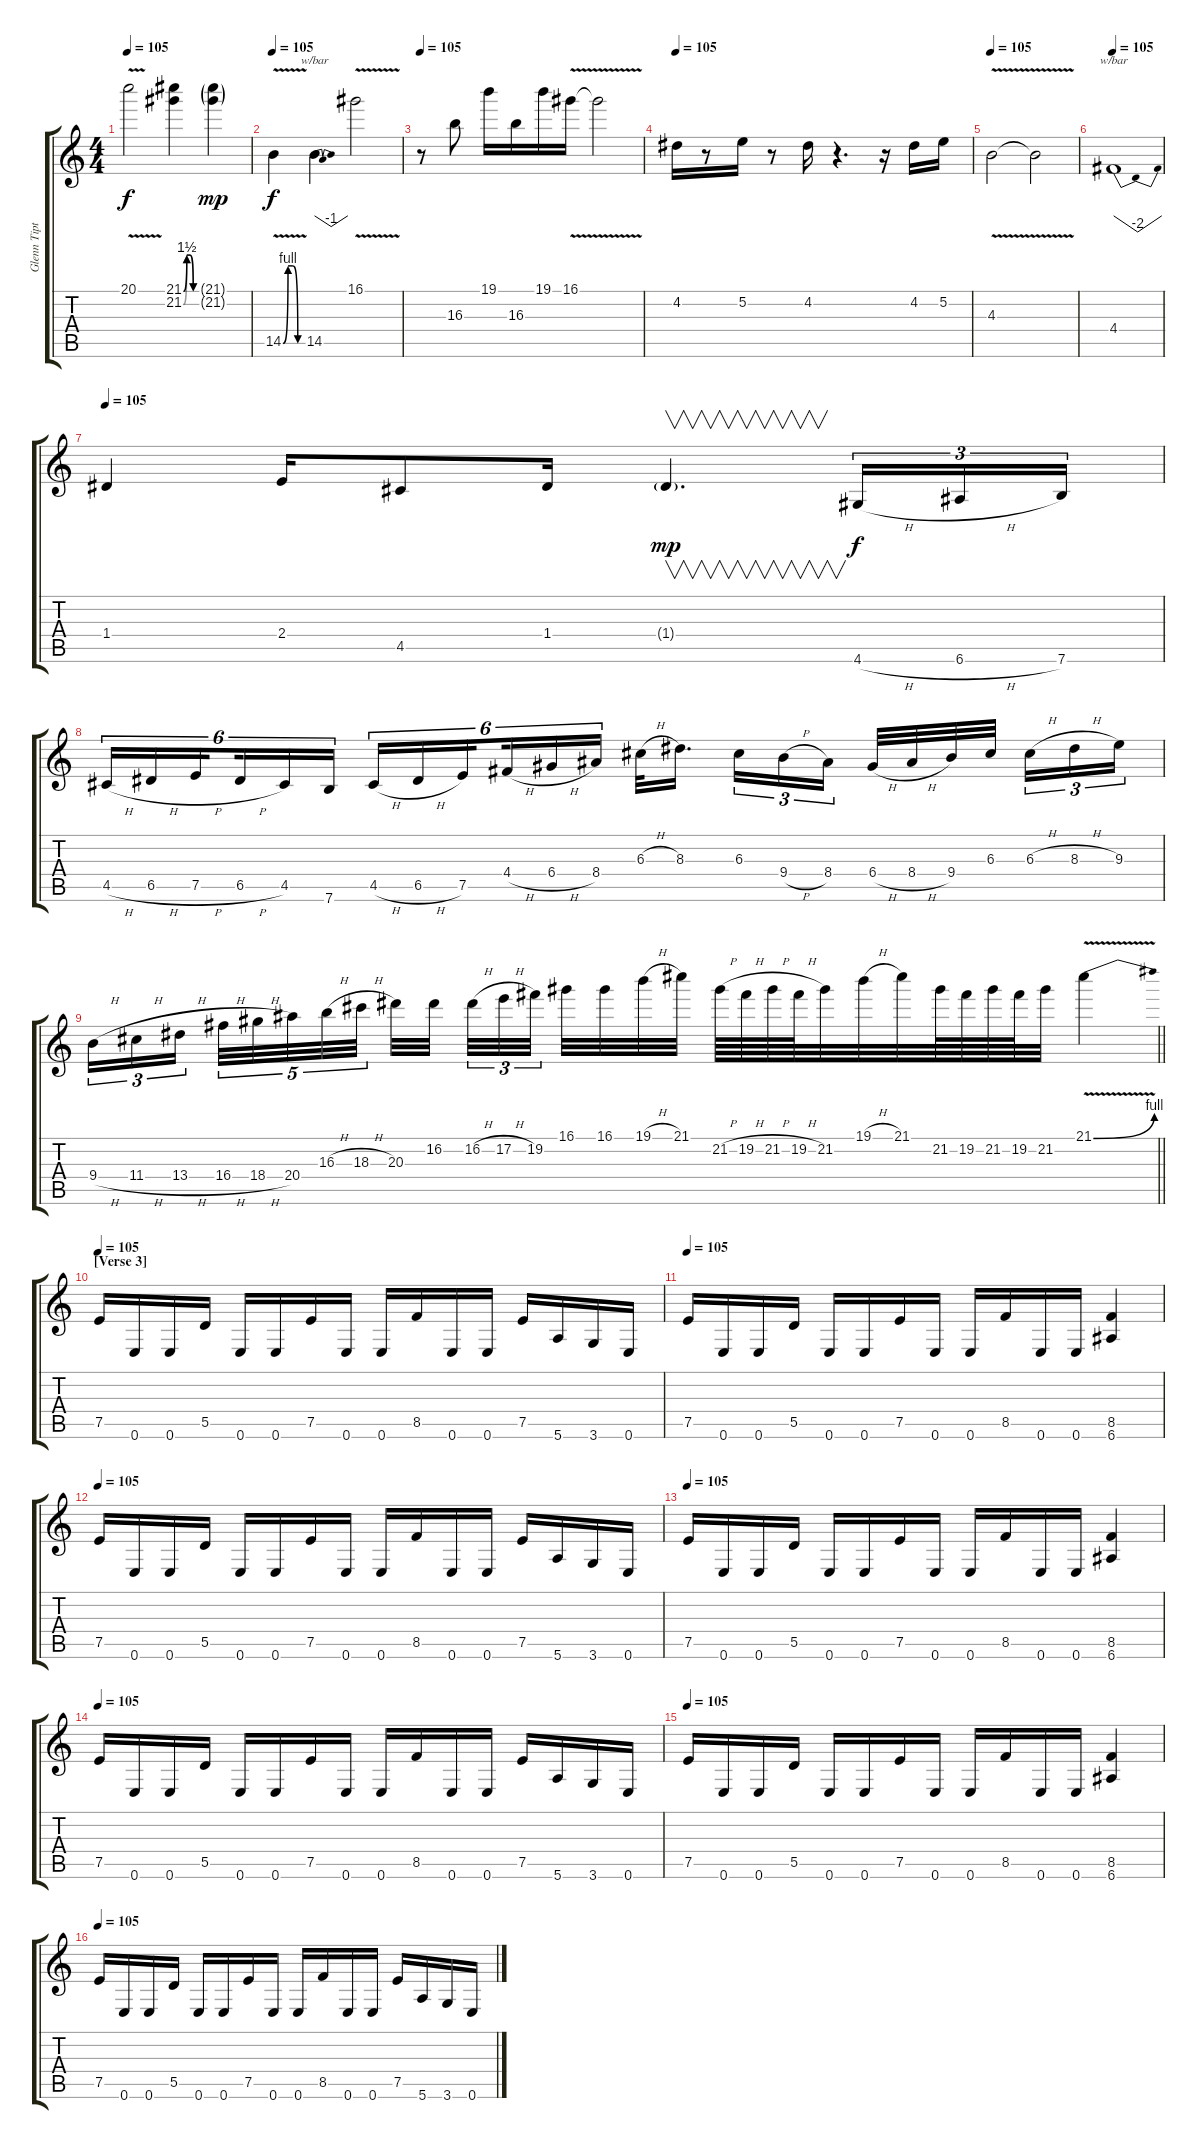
\track ("Glenn Tipton" "Glenn Tipt") {instrument overdrivenguitar}
\staff {score tabs}
\tuning (E4 B3 G3 D3 A2 E2) {hide}
\ts (4 4)
\tempo 105
\clef g2
\ks c
20.1{v}.2{dy f} (21.1{be (custom 0 0 15 6 30 6 45 0 60 0)} 21.2{be (custom 0 0 15 6 30 6 45 0 60 0)}).4 (21.1{g} 21.2{g}).4{dy mp} |
\tempo 105
14.5{be (custom 0 0 15 4 30 4 45 0 60 0) v}.4{dy f} 14.5.4{tbe (dip default 0 0 30 -4 60 0)} 16.1{v}.2 |
\tempo 105
r.8 16.3.8 19.1.16 16.3.16 19.1.16 16.1{v}.16 16.1{t}.2 |
\tempo 105
4.2.16 r.8 5.2.16 r.8 4.2.16 r.4{d} r.16 4.2.16 5.2.16 |
\tempo 105
4.3{v}.2 4.3{v t}.2 |
\tempo 105
4.4.1{tbe (dip default 0 0 30 -8 60 0)} |
\tempo 105
1.4.4 2.4.16 4.5.8 1.4.16 1.4{g}.4{v d dy mp} 4.6{h}.16{tu (3 2) dy f} 6.6{h}.16{tu (3 2)} 7.6.16{tu (3 2)} |
4.5{h}.16{tu (6 4)} 6.5{h}.16{tu (6 4)} 7.5{h}.16{tu (6 4) beam splitsecondary} 6.5{h}.16{tu (6 4)} 4.5.16{tu (6 4)} 7.6.16{tu (6 4)} 4.5{h}.16{tu (6 4)} 6.5{h}.16{tu (6 4)} 7.5.16{tu (6 4) beam splitsecondary} 4.4{h}.16{tu (6 4)} 6.4{h}.16{tu (6 4)} 8.4.16{tu (6 4)} 6.3{h}.32 8.3.16{d beam splitsecondary} 6.3.16{tu (3 2)} 9.4{h}.16{tu (3 2)} 8.4.16{tu (3 2)} 6.4{h}.32 8.4{h}.32 9.4.32 6.3.32{beam splitsecondary} 6.3{h}.16{tu (3 2)} 8.3{h}.16{tu (3 2)} 9.3.16{tu (3 2)} |
\barLineRight lightlight
9.4{h}.16{tu (3 2)} 11.4{h}.16{tu (3 2)} 13.4{h}.16{tu (3 2) beam splitsecondary} 16.4{h}.32{tu (5 4)} 18.4{h}.32{tu (5 4)} 20.4.32{tu (5 4)} 16.3{h}.32{tu (5 4)} 18.3{h}.32{tu (5 4)} 20.3.32 16.2.32{beam splitsecondary} 16.2{h}.32{tu (3 2)} 17.2{h}.32{tu (3 2)} 19.2.32{tu (3 2) beam splitsecondary} 16.1.32 16.1.32 19.1{h}.32 21.1.32 21.2{h}.64 19.2{h}.64 21.2{h}.64 19.2{h}.64 21.2.32 19.1{h}.32 21.1.32 21.2.64 19.2.64 21.2.64 19.2.64 21.2.32 21.1{be (bend 0 0 60 4) v}.4 |
\section ("" "[Verse 3]")
\tempo 105
7.5.16 0.6.16 0.6.16 5.5.16 0.6.16 0.6.16 7.5.16 0.6.16 0.6.16 8.5.16 0.6.16 0.6.16 7.5.16 5.6.16 3.6.16 0.6.16 |
\tempo 105
7.5.16 0.6.16 0.6.16 5.5.16 0.6.16 0.6.16 7.5.16 0.6.16 0.6.16 8.5.16 0.6.16 0.6.16 (8.5 6.6).4 |
\tempo 105
7.5.16 0.6.16 0.6.16 5.5.16 0.6.16 0.6.16 7.5.16 0.6.16 0.6.16 8.5.16 0.6.16 0.6.16 7.5.16 5.6.16 3.6.16 0.6.16 |
\tempo 105
7.5.16 0.6.16 0.6.16 5.5.16 0.6.16 0.6.16 7.5.16 0.6.16 0.6.16 8.5.16 0.6.16 0.6.16 (8.5 6.6).4 |
\tempo 105
7.5.16 0.6.16 0.6.16 5.5.16 0.6.16 0.6.16 7.5.16 0.6.16 0.6.16 8.5.16 0.6.16 0.6.16 7.5.16 5.6.16 3.6.16 0.6.16 |
\tempo 105
7.5.16 0.6.16 0.6.16 5.5.16 0.6.16 0.6.16 7.5.16 0.6.16 0.6.16 8.5.16 0.6.16 0.6.16 (8.5 6.6).4 |
\tempo 105
7.5.16 0.6.16 0.6.16 5.5.16 0.6.16 0.6.16 7.5.16 0.6.16 0.6.16 8.5.16 0.6.16 0.6.16 7.5.16 5.6.16 3.6.16 0.6.16
